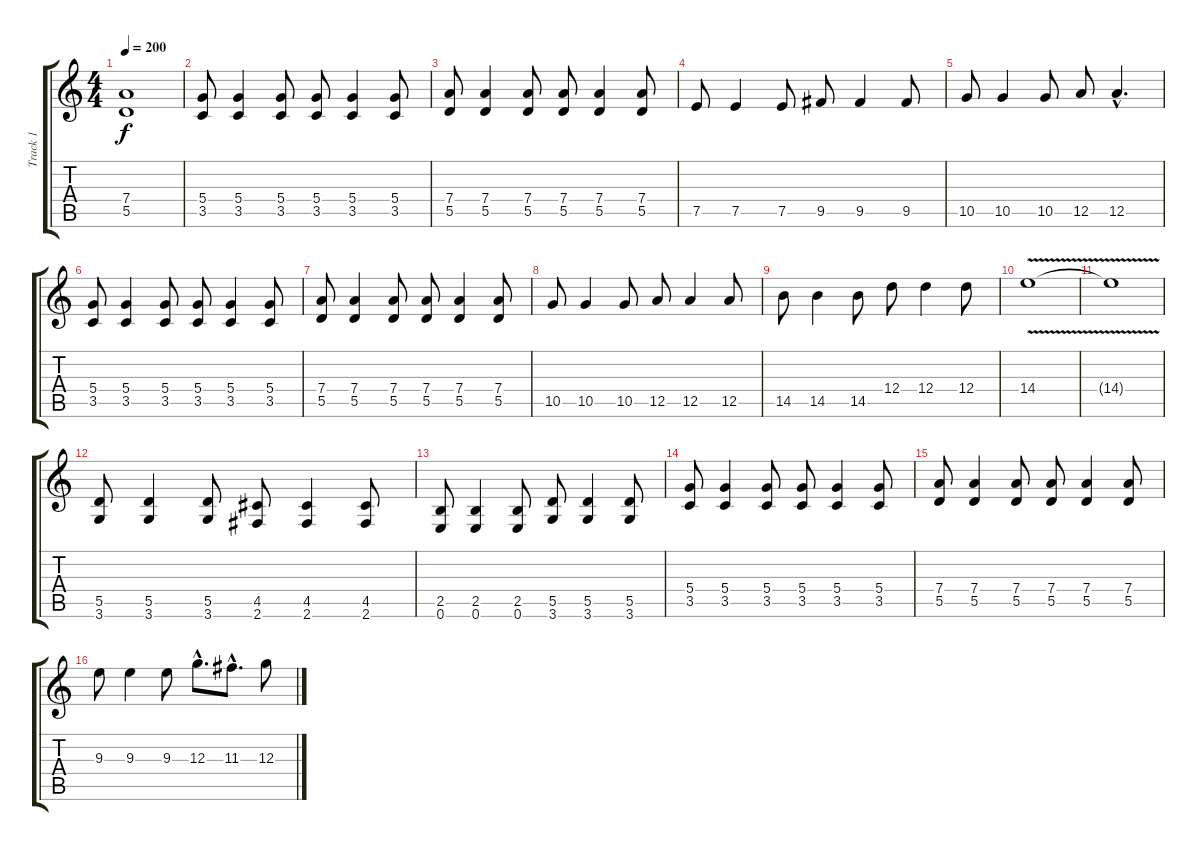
\track ("Track 1" "Track 1") {instrument distortionguitar}
\staff {score tabs}
\tuning (E4 B3 G3 D3 A2 E2) {hide}
\ts (4 4)
\tempo 200
\clef g2
\ks c
(7.4{t} 5.5{t}).1{dy f} |
(5.4 3.5).8 (5.4 3.5).4 (5.4 3.5).8 (5.4 3.5).8 (5.4 3.5).4 (5.4 3.5).8 |
(7.4 5.5).8 (7.4 5.5).4 (7.4 5.5).8 (7.4 5.5).8 (7.4 5.5).4 (7.4 5.5).8 |
7.5.8 7.5.4 7.5.8 9.5.8 9.5.4 9.5.8 |
10.5.8 10.5.4 10.5.8 12.5.8 12.5{hac}.4{d} |
(5.4 3.5).8 (5.4 3.5).4 (5.4 3.5).8 (5.4 3.5).8 (5.4 3.5).4 (5.4 3.5).8 |
(7.4 5.5).8 (7.4 5.5).4 (7.4 5.5).8 (7.4 5.5).8 (7.4 5.5).4 (7.4 5.5).8 |
10.5.8 10.5.4 10.5.8 12.5.8 12.5.4 12.5.8 |
14.5.8 14.5.4 14.5.8 12.4.8 12.4.4 12.4.8 |
14.4{v}.1 |
14.4{t}.1 |
(5.5 3.6).8 (5.5 3.6).4 (5.5 3.6).8 (4.5 2.6).8 (4.5 2.6).4 (4.5 2.6).8 |
(2.5 0.6).8 (2.5 0.6).4 (2.5 0.6).8 (5.5 3.6).8 (5.5 3.6).4 (5.5 3.6).8 |
(5.4 3.5).8 (5.4 3.5).4 (5.4 3.5).8 (5.4 3.5).8 (5.4 3.5).4 (5.4 3.5).8 |
(7.4 5.5).8 (7.4 5.5).4 (7.4 5.5).8 (7.4 5.5).8 (7.4 5.5).4 (7.4 5.5).8 |
9.3.8 9.3.4 9.3.8 12.3{hac}.8{d} 11.3{hac}.8{d} 12.3.8
